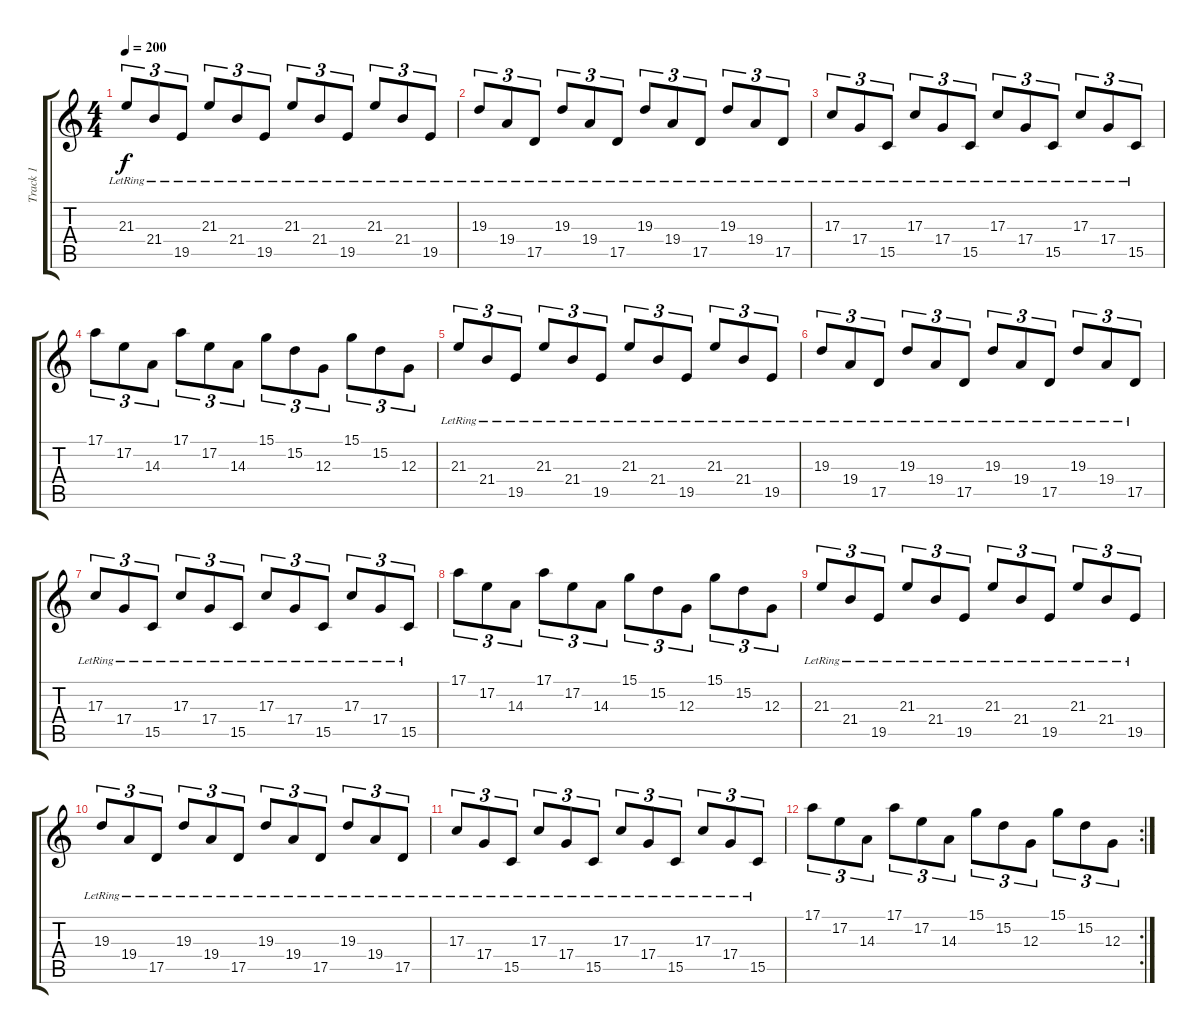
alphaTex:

\track ("Track 1" "Track 1") {instrument electricgrandpiano}
\staff {score tabs}
\tuning (E4 B3 G3 D3 A2 E2) {hide}
\ts (4 4)
\tempo 200
\clef g2
\ks c
21.3{lr}.8{tu (3 2) dy f} 21.4{lr}.8{tu (3 2)} 19.5{lr}.8{tu (3 2)} 21.3{lr}.8{tu (3 2)} 21.4{lr}.8{tu (3 2)} 19.5{lr}.8{tu (3 2)} 21.3{lr}.8{tu (3 2)} 21.4{lr}.8{tu (3 2)} 19.5{lr}.8{tu (3 2)} 21.3{lr}.8{tu (3 2)} 21.4{lr}.8{tu (3 2)} 19.5{lr}.8{tu (3 2)} |
19.3{lr}.8{tu (3 2)} 19.4{lr}.8{tu (3 2)} 17.5{lr}.8{tu (3 2)} 19.3{lr}.8{tu (3 2)} 19.4{lr}.8{tu (3 2)} 17.5{lr}.8{tu (3 2)} 19.3{lr}.8{tu (3 2)} 19.4{lr}.8{tu (3 2)} 17.5{lr}.8{tu (3 2)} 19.3{lr}.8{tu (3 2)} 19.4{lr}.8{tu (3 2)} 17.5{lr}.8{tu (3 2)} |
17.3{lr}.8{tu (3 2)} 17.4{lr}.8{tu (3 2)} 15.5{lr}.8{tu (3 2)} 17.3{lr}.8{tu (3 2)} 17.4{lr}.8{tu (3 2)} 15.5{lr}.8{tu (3 2)} 17.3{lr}.8{tu (3 2)} 17.4{lr}.8{tu (3 2)} 15.5{lr}.8{tu (3 2)} 17.3{lr}.8{tu (3 2)} 17.4{lr}.8{tu (3 2)} 15.5{lr}.8{tu (3 2)} |
17.1.8{tu (3 2)} 17.2.8{tu (3 2)} 14.3.8{tu (3 2)} 17.1.8{tu (3 2)} 17.2.8{tu (3 2)} 14.3.8{tu (3 2)} 15.1.8{tu (3 2)} 15.2.8{tu (3 2)} 12.3.8{tu (3 2)} 15.1.8{tu (3 2)} 15.2.8{tu (3 2)} 12.3.8{tu (3 2)} |
21.3{lr}.8{tu (3 2)} 21.4{lr}.8{tu (3 2)} 19.5{lr}.8{tu (3 2)} 21.3{lr}.8{tu (3 2)} 21.4{lr}.8{tu (3 2)} 19.5{lr}.8{tu (3 2)} 21.3{lr}.8{tu (3 2)} 21.4{lr}.8{tu (3 2)} 19.5{lr}.8{tu (3 2)} 21.3{lr}.8{tu (3 2)} 21.4{lr}.8{tu (3 2)} 19.5{lr}.8{tu (3 2)} |
19.3{lr}.8{tu (3 2)} 19.4{lr}.8{tu (3 2)} 17.5{lr}.8{tu (3 2)} 19.3{lr}.8{tu (3 2)} 19.4{lr}.8{tu (3 2)} 17.5{lr}.8{tu (3 2)} 19.3{lr}.8{tu (3 2)} 19.4{lr}.8{tu (3 2)} 17.5{lr}.8{tu (3 2)} 19.3{lr}.8{tu (3 2)} 19.4{lr}.8{tu (3 2)} 17.5{lr}.8{tu (3 2)} |
17.3{lr}.8{tu (3 2)} 17.4{lr}.8{tu (3 2)} 15.5{lr}.8{tu (3 2)} 17.3{lr}.8{tu (3 2)} 17.4{lr}.8{tu (3 2)} 15.5{lr}.8{tu (3 2)} 17.3{lr}.8{tu (3 2)} 17.4{lr}.8{tu (3 2)} 15.5{lr}.8{tu (3 2)} 17.3{lr}.8{tu (3 2)} 17.4{lr}.8{tu (3 2)} 15.5{lr}.8{tu (3 2)} |
17.1.8{tu (3 2)} 17.2.8{tu (3 2)} 14.3.8{tu (3 2)} 17.1.8{tu (3 2)} 17.2.8{tu (3 2)} 14.3.8{tu (3 2)} 15.1.8{tu (3 2)} 15.2.8{tu (3 2)} 12.3.8{tu (3 2)} 15.1.8{tu (3 2)} 15.2.8{tu (3 2)} 12.3.8{tu (3 2)} |
21.3{lr}.8{tu (3 2)} 21.4{lr}.8{tu (3 2)} 19.5{lr}.8{tu (3 2)} 21.3{lr}.8{tu (3 2)} 21.4{lr}.8{tu (3 2)} 19.5{lr}.8{tu (3 2)} 21.3{lr}.8{tu (3 2)} 21.4{lr}.8{tu (3 2)} 19.5{lr}.8{tu (3 2)} 21.3{lr}.8{tu (3 2)} 21.4{lr}.8{tu (3 2)} 19.5{lr}.8{tu (3 2)} |
19.3{lr}.8{tu (3 2)} 19.4{lr}.8{tu (3 2)} 17.5{lr}.8{tu (3 2)} 19.3{lr}.8{tu (3 2)} 19.4{lr}.8{tu (3 2)} 17.5{lr}.8{tu (3 2)} 19.3{lr}.8{tu (3 2)} 19.4{lr}.8{tu (3 2)} 17.5{lr}.8{tu (3 2)} 19.3{lr}.8{tu (3 2)} 19.4{lr}.8{tu (3 2)} 17.5{lr}.8{tu (3 2)} |
17.3{lr}.8{tu (3 2)} 17.4{lr}.8{tu (3 2)} 15.5{lr}.8{tu (3 2)} 17.3{lr}.8{tu (3 2)} 17.4{lr}.8{tu (3 2)} 15.5{lr}.8{tu (3 2)} 17.3{lr}.8{tu (3 2)} 17.4{lr}.8{tu (3 2)} 15.5{lr}.8{tu (3 2)} 17.3{lr}.8{tu (3 2)} 17.4{lr}.8{tu (3 2)} 15.5{lr}.8{tu (3 2)} |
\rc 2
17.1.8{tu (3 2)} 17.2.8{tu (3 2)} 14.3.8{tu (3 2)} 17.1.8{tu (3 2)} 17.2.8{tu (3 2)} 14.3.8{tu (3 2)} 15.1.8{tu (3 2)} 15.2.8{tu (3 2)} 12.3.8{tu (3 2)} 15.1.8{tu (3 2)} 15.2.8{tu (3 2)} 12.3.8{tu (3 2)}
